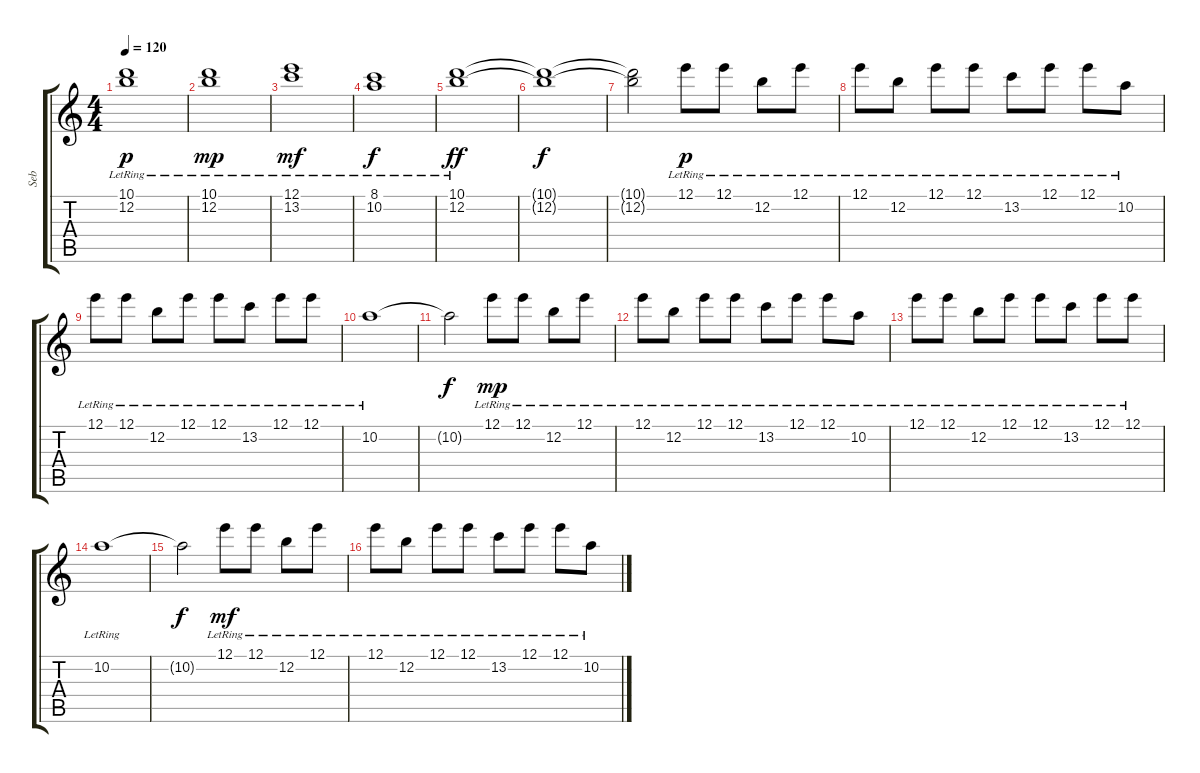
\track ("Seb" "Seb") {instrument overdrivenguitar}
\staff {score tabs}
\tuning (E4 B3 G3 D3 A2 E2) {hide}
\ts (4 4)
\tempo 120
\clef g2
\ks c
(10.1 12.2{lr}).1{dy p instrument overdrivenguitar} |
(10.1{lr} 12.2{lr}).1{dy mp} |
(12.1{lr} 13.2{lr}).1{dy mf} |
(8.1{lr} 10.2{lr}).1{dy f} |
(10.1{lr} 12.2{lr}).1{dy ff} |
(10.1{t} 12.2{t}).1{dy f} |
(10.1{t} 12.2{t}).2 12.1{lr}.8{dy p} 12.1{lr}.8 12.2{lr}.8 12.1{lr}.8 |
12.1{lr}.8 12.2{lr}.8 12.1{lr}.8 12.1{lr}.8 13.2{lr}.8 12.1{lr}.8 12.1{lr}.8 10.2{lr}.8 |
12.1{lr}.8 12.1{lr}.8 12.2{lr}.8 12.1{lr}.8 12.1{lr}.8 13.2{lr}.8 12.1{lr}.8 12.1{lr}.8 |
10.2{lr}.1 |
10.2{t}.2{dy f} 12.1{lr}.8{dy mp} 12.1{lr}.8 12.2{lr}.8 12.1{lr}.8 |
12.1{lr}.8 12.2{lr}.8 12.1{lr}.8 12.1{lr}.8 13.2{lr}.8 12.1{lr}.8 12.1{lr}.8 10.2{lr}.8 |
12.1{lr}.8 12.1{lr}.8 12.2{lr}.8 12.1{lr}.8 12.1{lr}.8 13.2{lr}.8 12.1{lr}.8 12.1{lr}.8 |
10.2{lr}.1 |
10.2{t}.2{dy f} 12.1{lr}.8{dy mf} 12.1{lr}.8 12.2{lr}.8 12.1{lr}.8 |
12.1{lr}.8 12.2{lr}.8 12.1{lr}.8 12.1{lr}.8 13.2{lr}.8 12.1{lr}.8 12.1{lr}.8 10.2{lr}.8
